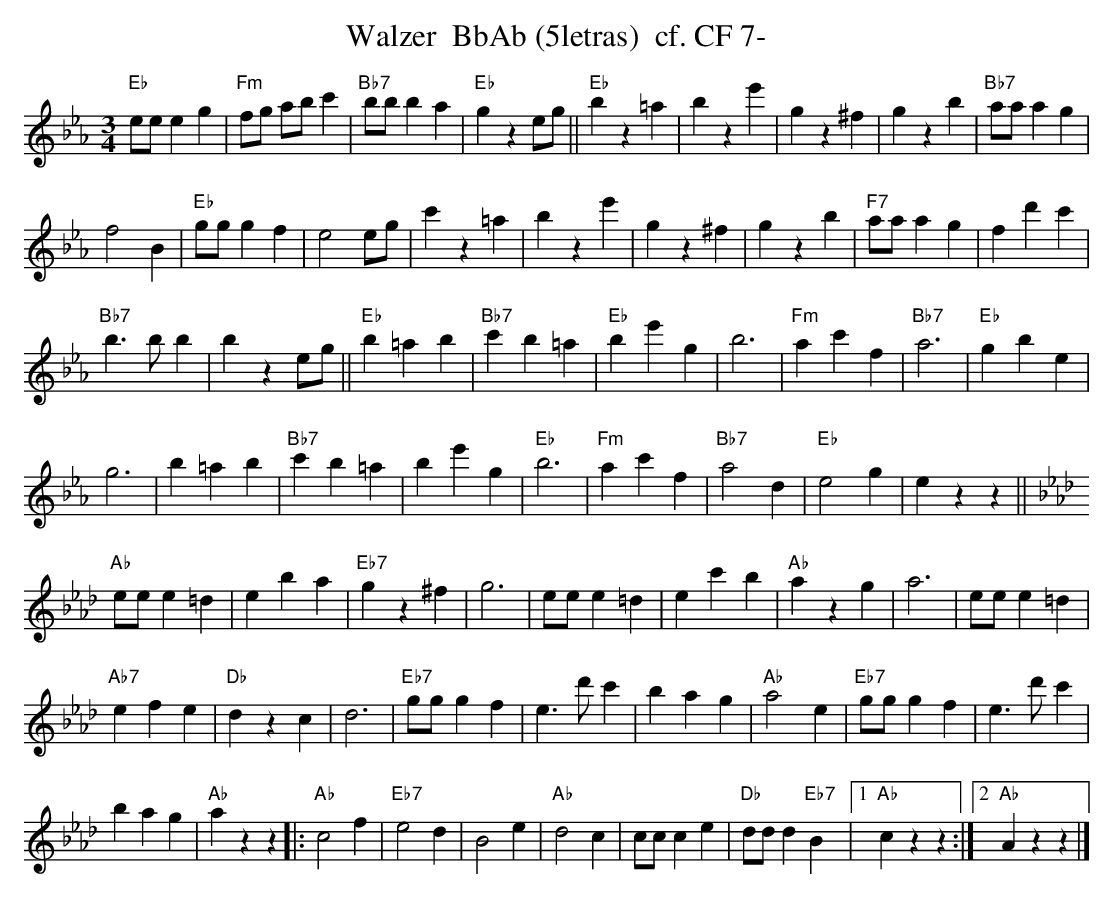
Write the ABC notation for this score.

X:1
T:Walzer  BbAb (5letras)  cf. CF 7-
M:3/4
L:1/4
K:Ebmaj%%MIDI gchordon
"Eb"e/2e/2 eg | "Fm"f/2g/2 a/2b/2c' | "Bb7"b/2b/2 ba | "Eb"gze/2g/2 || "Eb"bz=a | bze' | gz^f | gzb | "Bb7"a/2a/2 ag |
f2B | "Eb"g/2g/2 gf | e2e/2g/2 | c'z=a | bze' | gz^f | gzb | "F7"a/2a/2ag | fd'c' |
"Bb7"b>bb | bze/2g/2 || "Eb"b=ab | "Bb7"c'b=a | "Eb"be'g | b3 | "Fm"ac'f | "Bb7"a3 | "Eb"gbe |
g3 | b=ab | "Bb7"c'b=a | be'g | "Eb"b3 | "Fm"ac'f | "Bb7"a2d | "Eb"e2g | ezz || [K:Abmaj]
"Ab"e/2e/2e=d | eba | "Eb7"gz^f | g3 | e/2e/2e=d | ec'b | "Ab"azg | a3 | e/2e/2e=d |
"Ab7"efe | "Db"dzc | d3 | "Eb7"g/2g/2gf | e>d'c' | bag | "Ab"a2e | "Eb7"g/2g/2gf | e>d'c' |
bag | "Ab"azz |: "Ab"c2f | "Eb7"e2d | B2e | "Ab"d2c | c/2c/2ce | "Db"d/2d/2d"Eb7"B |1 "Ab"czz :|2 "Ab"Azz |]
